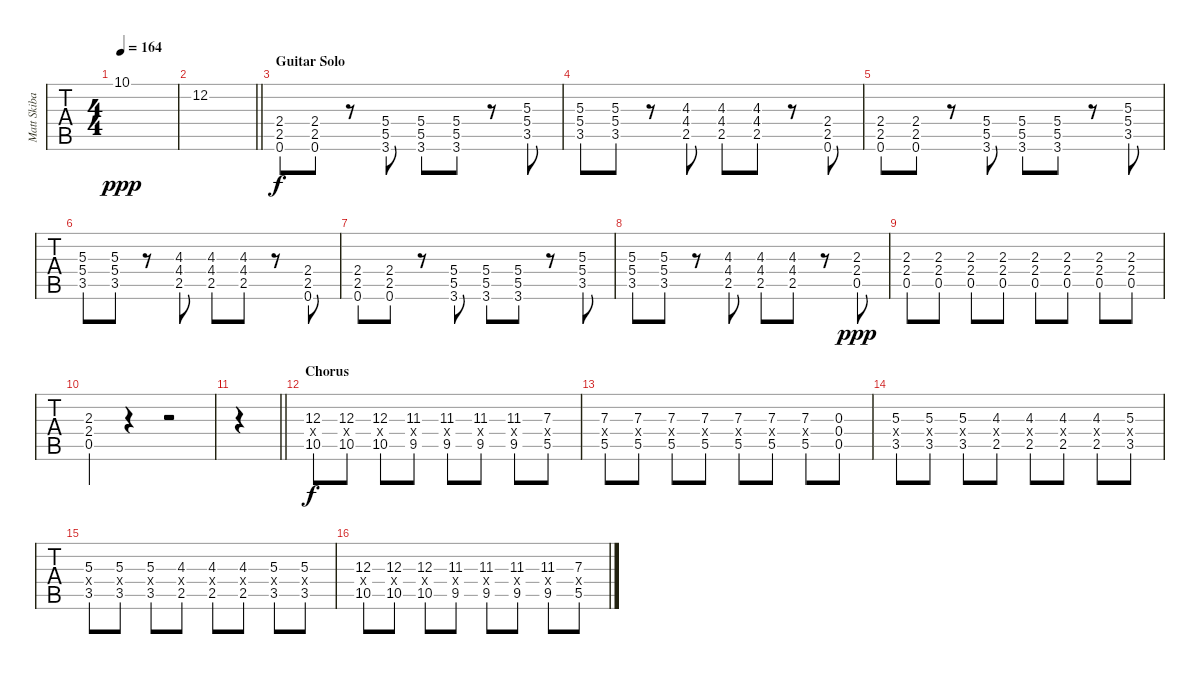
\track ("Matt Skiba - Guitar Two" "Matt Skiba") {instrument distortionguitar}
\staff {tabs}
\tuning (E4 B3 G3 D3 A2 E2) {hide}
\ts (4 4)
\tempo 164
\clef g2
\ks eminor
10.1.1{dy ppp} |
\barLineRight lightlight
12.2.1 |
\section ("" "Guitar Solo")
(2.4 2.5 0.6).8{dy f volume 14 balance 3} (2.4 2.5 0.6).8 r.8 (5.4 5.5 3.6).8 (5.4 5.5 3.6).8 (5.4 5.5 3.6).8 r.8 (5.3 5.4 3.5).8 |
(5.3 5.4 3.5).8 (5.3 5.4 3.5).8 r.8 (4.3 4.4 2.5).8 (4.3 4.4 2.5).8 (4.3 4.4 2.5).8 r.8 (2.4 2.5 0.6).8 |
(2.4 2.5 0.6).8 (2.4 2.5 0.6).8 r.8 (5.4 5.5 3.6).8 (5.4 5.5 3.6).8 (5.4 5.5 3.6).8 r.8 (5.3 5.4 3.5).8 |
(5.3 5.4 3.5).8 (5.3 5.4 3.5).8 r.8 (4.3 4.4 2.5).8 (4.3 4.4 2.5).8 (4.3 4.4 2.5).8 r.8 (2.4 2.5 0.6).8 |
(2.4 2.5 0.6).8 (2.4 2.5 0.6).8 r.8 (5.4 5.5 3.6).8 (5.4 5.5 3.6).8 (5.4 5.5 3.6).8 r.8 (5.3 5.4 3.5).8 |
(5.3 5.4 3.5).8 (5.3 5.4 3.5).8 r.8 (4.3 4.4 2.5).8 (4.3 4.4 2.5).8 (4.3 4.4 2.5).8 r.8 (2.3 2.4 0.5).8{dy ppp} |
(2.3 2.4 0.5).8 (2.3 2.4 0.5).8 (2.3 2.4 0.5).8 (2.3 2.4 0.5).8 (2.3 2.4 0.5).8 (2.3 2.4 0.5).8 (2.3 2.4 0.5).8 (2.3 2.4 0.5).8 |
(2.3 2.4 0.5).4 r.4 r.2 |
\barLineRight lightlight
|
\section ("" "Chorus")
(12.3 10.4{x} 10.5).8{dy f volume 7 balance 5} (12.3 10.4{x} 10.5).8 (12.3 10.4{x} 10.5).8 (11.3 9.4{x} 9.5).8 (11.3 9.4{x} 9.5).8 (11.3 9.4{x} 9.5).8 (11.3 9.4{x} 9.5).8 (7.3 5.4{x} 5.5).8 |
(7.3 5.4{x} 5.5).8 (7.3 5.4{x} 5.5).8 (7.3 5.4{x} 5.5).8 (7.3 5.4{x} 5.5).8 (7.3 5.4{x} 5.5).8 (7.3 5.4{x} 5.5).8 (7.3 5.4{x} 5.5).8 (0.3 0.4 0.5).8 |
(5.3 3.4{x} 3.5).8 (5.3 3.4{x} 3.5).8 (5.3 3.4{x} 3.5).8 (4.3 2.4{x} 2.5).8 (4.3 2.4{x} 2.5).8 (4.3 2.4{x} 2.5).8 (4.3 2.4{x} 2.5).8 (5.3 3.4{x} 3.5).8 |
(5.3 3.4{x} 3.5).8 (5.3 3.4{x} 3.5).8 (5.3 3.4{x} 3.5).8 (4.3 2.4{x} 2.5).8 (4.3 2.4{x} 2.5).8 (4.3 2.4{x} 2.5).8 (5.3 3.4{x} 3.5).8 (5.3 3.4{x} 3.5).8 |
(12.3 10.4{x} 10.5).8 (12.3 10.4{x} 10.5).8 (12.3 10.4{x} 10.5).8 (11.3 9.4{x} 9.5).8 (11.3 9.4{x} 9.5).8 (11.3 9.4{x} 9.5).8 (11.3 9.4{x} 9.5).8 (7.3 5.4{x} 5.5).8
